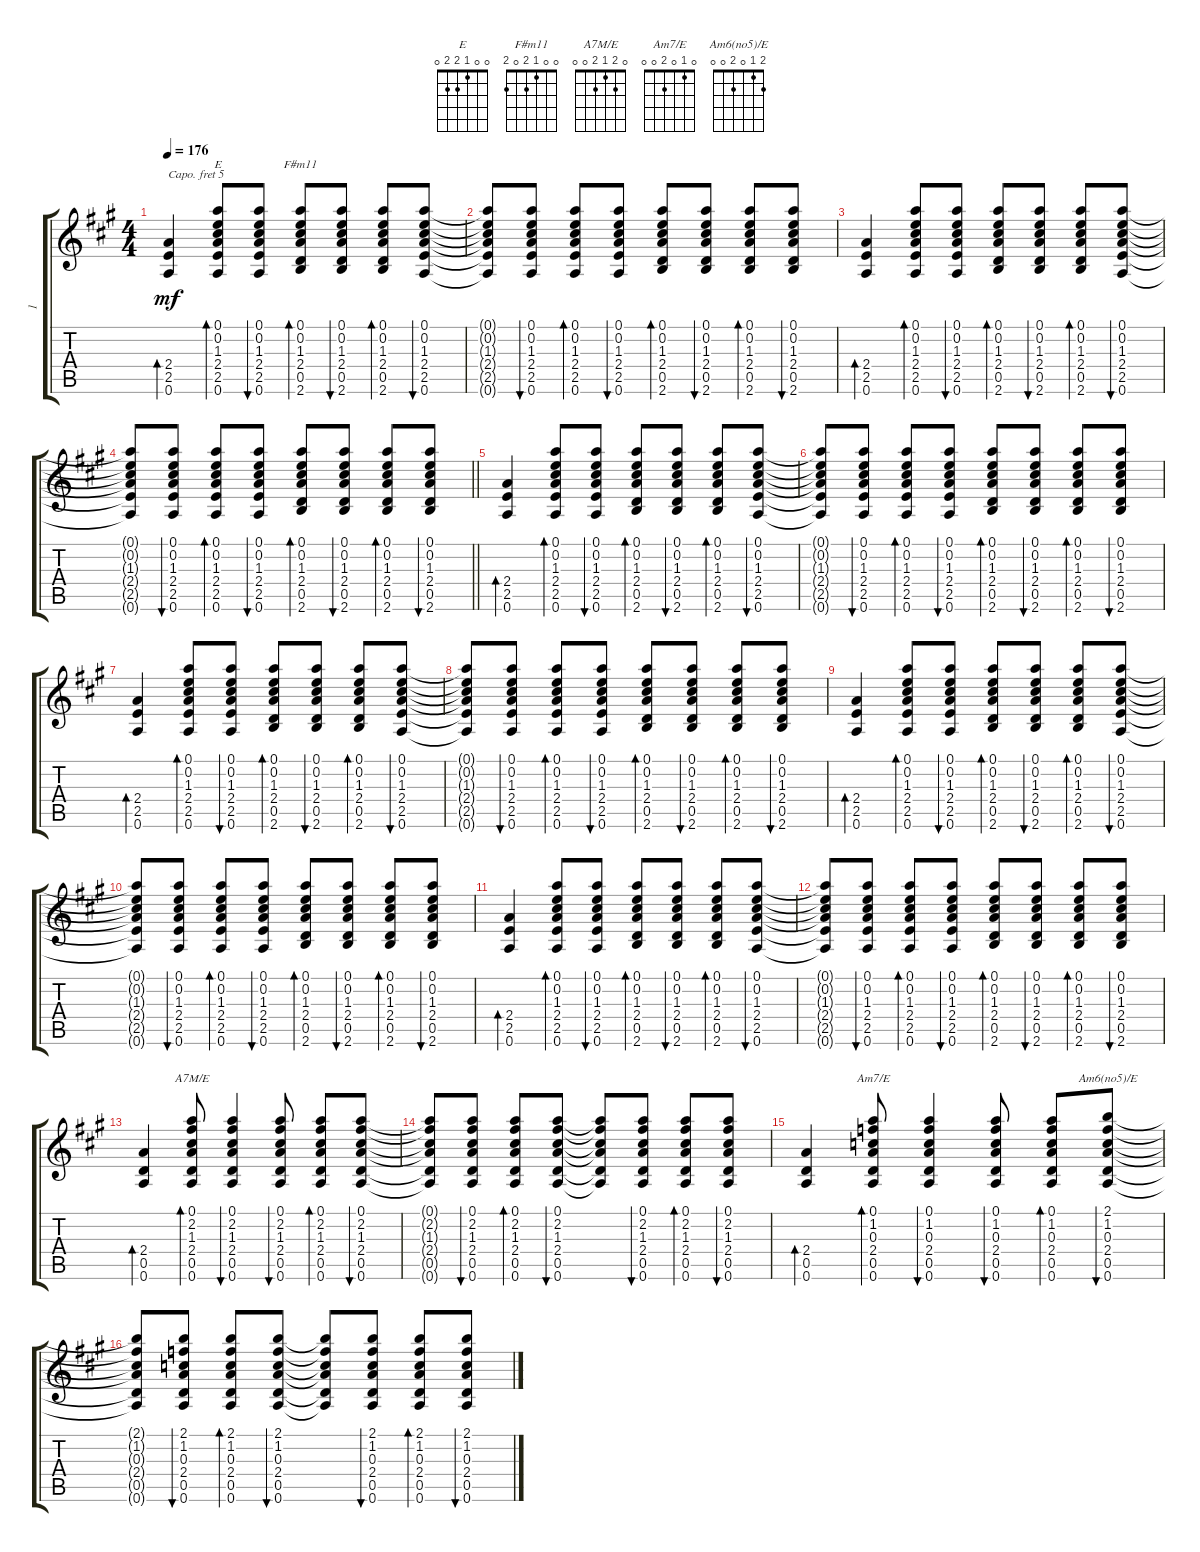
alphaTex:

\track ("1" "1") {instrument acousticguitarsteel}
\staff {score tabs}
\capo 5
\tuning (E4 B3 G3 D3 A2 E2) {hide}
\chord ("E" 0 0 1 2 2 0)
\chord ("F#m11" 0 0 1 2 0 2)
\chord ("A7M/E" 0 2 1 2 0 0)
\chord ("Am7/E" 0 1 0 2 0 0)
\chord ("Am6(no5)/E" 2 1 0 2 0 0)
\ts (4 4)
\tempo 176
\clef g2
\ks a
(2.4 2.5 0.6).4{bd 30 dy mf} (0.1 0.2 1.3 2.4 2.5 0.6).8{bd 30 ch "E"} (0.1 0.2 1.3 2.4 2.5 0.6).8{bu 30} (0.1 0.2 1.3 2.4 0.5 2.6).8{bd 30 ch "F#m11"} (0.1 0.2 1.3 2.4 0.5 2.6).8{bu 30} (0.1 0.2 1.3 2.4 0.5 2.6).8{bd 30} (0.1 0.2 1.3 2.4 2.5 0.6).8{bu 30} |
(0.1{t} 0.2{t} 1.3{t} 2.4{t} 2.5{t} 0.6{t}).8 (0.1 0.2 1.3 2.4 2.5 0.6).8{bu 30} (0.1 0.2 1.3 2.4 2.5 0.6).8{bd 30} (0.1 0.2 1.3 2.4 2.5 0.6).8{bu 30} (0.1 0.2 1.3 2.4 0.5 2.6).8{bd 30} (0.1 0.2 1.3 2.4 0.5 2.6).8{bu 30} (0.1 0.2 1.3 2.4 0.5 2.6).8{bd 30} (0.1 0.2 1.3 2.4 0.5 2.6).8{bu 30} |
(2.4 2.5 0.6).4{bd 30} (0.1 0.2 1.3 2.4 2.5 0.6).8{bd 30} (0.1 0.2 1.3 2.4 2.5 0.6).8{bu 30} (0.1 0.2 1.3 2.4 0.5 2.6).8{bd 30} (0.1 0.2 1.3 2.4 0.5 2.6).8{bu 30} (0.1 0.2 1.3 2.4 0.5 2.6).8{bd 30} (0.1 0.2 1.3 2.4 2.5 0.6).8{bu 30} |
\barLineRight lightlight
(0.1{t} 0.2{t} 1.3{t} 2.4{t} 2.5{t} 0.6{t}).8 (0.1 0.2 1.3 2.4 2.5 0.6).8{bu 30} (0.1 0.2 1.3 2.4 2.5 0.6).8{bd 30} (0.1 0.2 1.3 2.4 2.5 0.6).8{bu 30} (0.1 0.2 1.3 2.4 0.5 2.6).8{bd 30} (0.1 0.2 1.3 2.4 0.5 2.6).8{bu 30} (0.1 0.2 1.3 2.4 0.5 2.6).8{bd 30} (0.1 0.2 1.3 2.4 0.5 2.6).8{bu 30} |
(2.4 2.5 0.6).4{bd 30} (0.1 0.2 1.3 2.4 2.5 0.6).8{bd 30} (0.1 0.2 1.3 2.4 2.5 0.6).8{bu 30} (0.1 0.2 1.3 2.4 0.5 2.6).8{bd 30} (0.1 0.2 1.3 2.4 0.5 2.6).8{bu 30} (0.1 0.2 1.3 2.4 0.5 2.6).8{bd 30} (0.1 0.2 1.3 2.4 2.5 0.6).8{bu 30} |
(0.1{t} 0.2{t} 1.3{t} 2.4{t} 2.5{t} 0.6{t}).8 (0.1 0.2 1.3 2.4 2.5 0.6).8{bu 30} (0.1 0.2 1.3 2.4 2.5 0.6).8{bd 30} (0.1 0.2 1.3 2.4 2.5 0.6).8{bu 30} (0.1 0.2 1.3 2.4 0.5 2.6).8{bd 30} (0.1 0.2 1.3 2.4 0.5 2.6).8{bu 30} (0.1 0.2 1.3 2.4 0.5 2.6).8{bd 30} (0.1 0.2 1.3 2.4 0.5 2.6).8{bu 30} |
(2.4 2.5 0.6).4{bd 30} (0.1 0.2 1.3 2.4 2.5 0.6).8{bd 30} (0.1 0.2 1.3 2.4 2.5 0.6).8{bu 30} (0.1 0.2 1.3 2.4 0.5 2.6).8{bd 30} (0.1 0.2 1.3 2.4 0.5 2.6).8{bu 30} (0.1 0.2 1.3 2.4 0.5 2.6).8{bd 30} (0.1 0.2 1.3 2.4 2.5 0.6).8{bu 30} |
(0.1{t} 0.2{t} 1.3{t} 2.4{t} 2.5{t} 0.6{t}).8 (0.1 0.2 1.3 2.4 2.5 0.6).8{bu 30} (0.1 0.2 1.3 2.4 2.5 0.6).8{bd 30} (0.1 0.2 1.3 2.4 2.5 0.6).8{bu 30} (0.1 0.2 1.3 2.4 0.5 2.6).8{bd 30} (0.1 0.2 1.3 2.4 0.5 2.6).8{bu 30} (0.1 0.2 1.3 2.4 0.5 2.6).8{bd 30} (0.1 0.2 1.3 2.4 0.5 2.6).8{bu 30} |
(2.4 2.5 0.6).4{bd 30} (0.1 0.2 1.3 2.4 2.5 0.6).8{bd 30} (0.1 0.2 1.3 2.4 2.5 0.6).8{bu 30} (0.1 0.2 1.3 2.4 0.5 2.6).8{bd 30} (0.1 0.2 1.3 2.4 0.5 2.6).8{bu 30} (0.1 0.2 1.3 2.4 0.5 2.6).8{bd 30} (0.1 0.2 1.3 2.4 2.5 0.6).8{bu 30} |
(0.1{t} 0.2{t} 1.3{t} 2.4{t} 2.5{t} 0.6{t}).8 (0.1 0.2 1.3 2.4 2.5 0.6).8{bu 30} (0.1 0.2 1.3 2.4 2.5 0.6).8{bd 30} (0.1 0.2 1.3 2.4 2.5 0.6).8{bu 30} (0.1 0.2 1.3 2.4 0.5 2.6).8{bd 30} (0.1 0.2 1.3 2.4 0.5 2.6).8{bu 30} (0.1 0.2 1.3 2.4 0.5 2.6).8{bd 30} (0.1 0.2 1.3 2.4 0.5 2.6).8{bu 30} |
(2.4 2.5 0.6).4{bd 30} (0.1 0.2 1.3 2.4 2.5 0.6).8{bd 30} (0.1 0.2 1.3 2.4 2.5 0.6).8{bu 30} (0.1 0.2 1.3 2.4 0.5 2.6).8{bd 30} (0.1 0.2 1.3 2.4 0.5 2.6).8{bu 30} (0.1 0.2 1.3 2.4 0.5 2.6).8{bd 30} (0.1 0.2 1.3 2.4 2.5 0.6).8{bu 30} |
(0.1{t} 0.2{t} 1.3{t} 2.4{t} 2.5{t} 0.6{t}).8 (0.1 0.2 1.3 2.4 2.5 0.6).8{bu 30} (0.1 0.2 1.3 2.4 2.5 0.6).8{bd 30} (0.1 0.2 1.3 2.4 2.5 0.6).8{bu 30} (0.1 0.2 1.3 2.4 0.5 2.6).8{bd 30} (0.1 0.2 1.3 2.4 0.5 2.6).8{bu 30} (0.1 0.2 1.3 2.4 0.5 2.6).8{bd 30} (0.1 0.2 1.3 2.4 0.5 2.6).8{bu 30} |
(2.4 0.5 0.6).4{bd 30} (0.1 2.2 1.3 2.4 0.5 0.6).8{bd 30 ch "A7M/E"} (0.1 2.2 1.3 2.4 0.5 0.6).4{bu 30} (0.1 2.2 1.3 2.4 0.5 0.6).8{bu 30} (0.1 2.2 1.3 2.4 0.5 0.6).8{bd 30} (0.1 2.2 1.3 2.4 0.5 0.6).8{bu 30} |
(0.1{t} 2.2{t} 1.3{t} 2.4{t} 0.5{t} 0.6{t}).8 (0.1 2.2 1.3 2.4 0.5 0.6).8{bu 30} (0.1 2.2 1.3 2.4 0.5 0.6).8{bd 30} (0.1 2.2 1.3 2.4 0.5 0.6).8{bu 30} (0.1{t} 2.2{t} 1.3{t} 2.4{t} 0.5{t} 0.6{t}).8 (0.1 2.2 1.3 2.4 0.5 0.6).8{bu 30} (0.1 2.2 1.3 2.4 0.5 0.6).8{bd 30} (0.1 2.2 1.3 2.4 0.5 0.6).8{bu 30} |
(2.4 0.5 0.6).4{bd 30} (0.1 1.2 0.3 2.4 0.5 0.6).8{bd 30 ch "Am7/E"} (0.1 1.2 0.3 2.4 0.5 0.6).4{bu 30} (0.1 1.2 0.3 2.4 0.5 0.6).8{bu 30} (0.1 1.2 0.3 2.4 0.5 0.6).8{bd 30} (2.1 1.2 0.3 2.4 0.5 0.6).8{bu 30 ch "Am6(no5)/E"} |
(2.1{t} 1.2{t} 0.3{t} 2.4{t} 0.5{t} 0.6{t}).8 (2.1 1.2 0.3 2.4 0.5 0.6).8{bu 30} (2.1 1.2 0.3 2.4 0.5 0.6).8{bd 30} (2.1 1.2 0.3 2.4 0.5 0.6).8{bu 30} (2.1{t} 1.2{t} 0.3{t} 2.4{t} 0.5{t} 0.6{t}).8 (2.1 1.2 0.3 2.4 0.5 0.6).8{bu 30} (2.1 1.2 0.3 2.4 0.5 0.6).8{bd 30} (2.1 1.2 0.3 2.4 0.5 0.6).8{bu 30}
